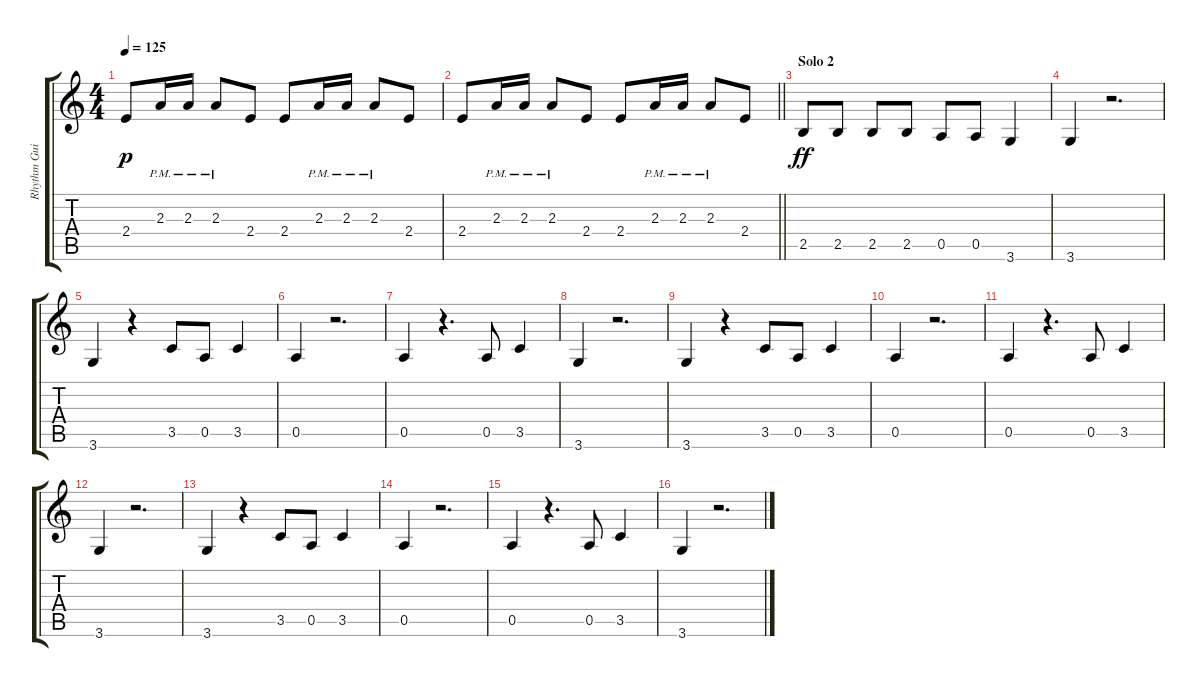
\track ("Rhythm Guitar" "Rhythm Gui") {instrument distortionguitar}
\staff {score tabs}
\tuning (E4 B3 G3 D3 A2 E2) {hide}
\ts (4 4)
\tempo 125
\clef g2
\ks c
2.4.8{dy p} 2.3{pm}.16 2.3{pm}.16 2.3{pm}.8 2.4.8 2.4.8 2.3{pm}.16 2.3{pm}.16 2.3{pm}.8 2.4.8 |
\barLineRight lightlight
2.4.8 2.3{pm}.16 2.3{pm}.16 2.3{pm}.8 2.4.8 2.4.8 2.3{pm}.16 2.3{pm}.16 2.3{pm}.8 2.4.8 |
\section ("" "Solo 2")
2.5.8{dy ff} 2.5.8 2.5.8 2.5.8 0.5.8 0.5.8 3.6.4 |
3.6.4 r.2{d} |
3.6.4 r.4 3.5.8 0.5.8 3.5.4 |
0.5.4 r.2{d} |
0.5.4 r.4{d} 0.5.8 3.5.4 |
3.6.4 r.2{d} |
3.6.4 r.4 3.5.8 0.5.8 3.5.4 |
0.5.4 r.2{d} |
0.5.4 r.4{d} 0.5.8 3.5.4 |
3.6.4 r.2{d} |
3.6.4 r.4 3.5.8 0.5.8 3.5.4 |
0.5.4 r.2{d} |
0.5.4 r.4{d} 0.5.8 3.5.4 |
3.6.4 r.2{d}
